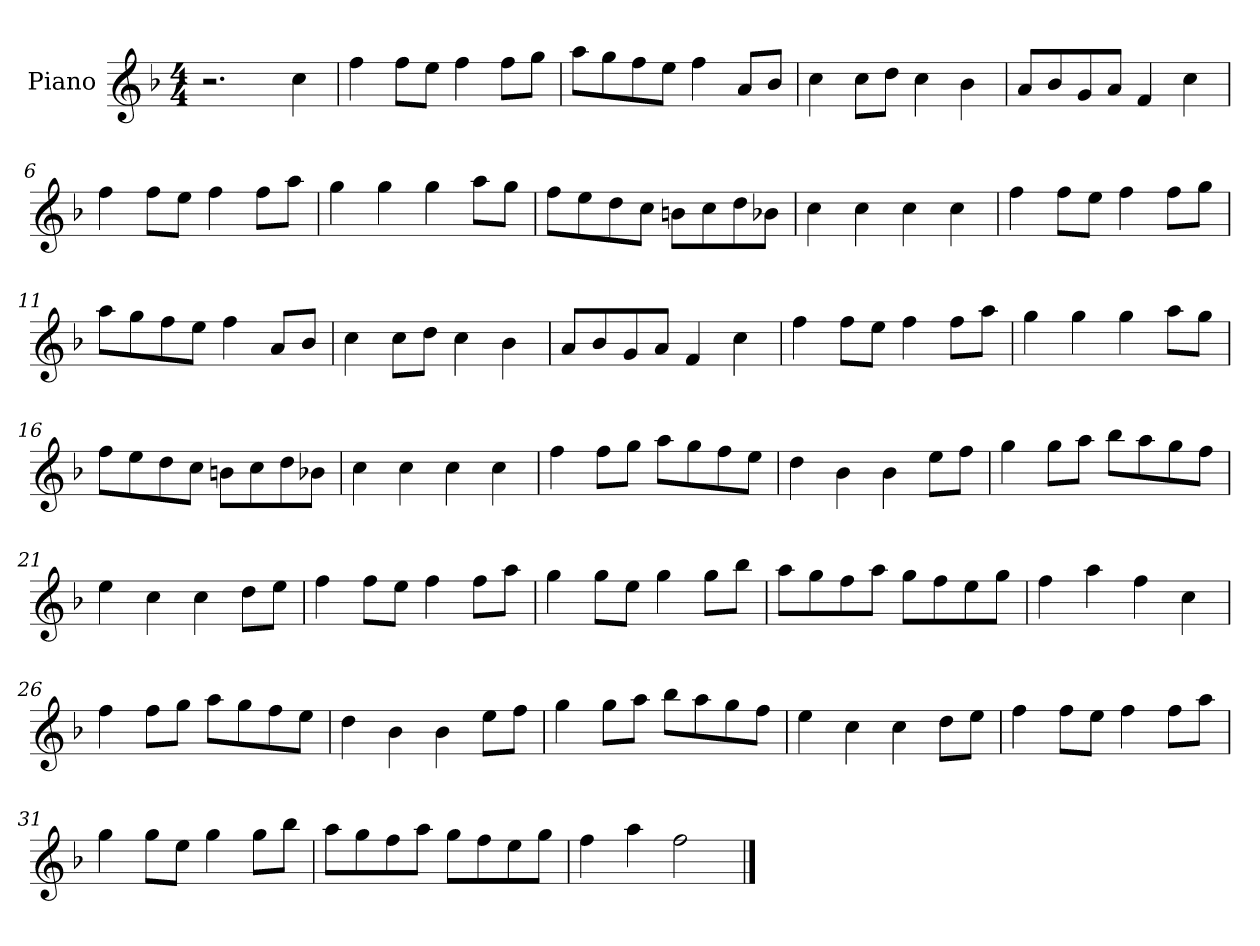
**kern
*part1
*staff1
*I"Piano
*I'Pno
*clefG2
*k[b-]
*M4/4
=1
2.r
4cc\
=2
4ff\
8ff\L
8ee\J
4ff\
8ff\L
8gg\J
=3
8aa\L
8gg\
8ff\
8ee\J
4ff\
8a/L
8b-/J
=4
4cc\
8cc\L
8dd\J
4cc\
4b-\
=5
8a/L
8b-/
8g/
8a/J
4f/
4cc\
=6
4ff\
8ff\L
8ee\J
4ff\
8ff\L
8aa\J
=7
4gg\
4gg\
4gg\
8aa\L
8gg\J
=8
8ff\L
8ee\
8dd\
8cc\J
8bn\L
8cc\
8dd\
8b-X\J
=9
4cc\
4cc\
4cc\
4cc\
=10
4ff\
8ff\L
8ee\J
4ff\
8ff\L
8gg\J
=11
8aa\L
8gg\
8ff\
8ee\J
4ff\
8a/L
8b-/J
=12
4cc\
8cc\L
8dd\J
4cc\
4b-\
=13
8a/L
8b-/
8g/
8a/J
4f/
4cc\
=14
4ff\
8ff\L
8ee\J
4ff\
8ff\L
8aa\J
=15
4gg\
4gg\
4gg\
8aa\L
8gg\J
=16
8ff\L
8ee\
8dd\
8cc\J
8bn\L
8cc\
8dd\
8b-X\J
=17
4cc\
4cc\
4cc\
4cc\
=18
4ff\
8ff\L
8gg\J
8aa\L
8gg\
8ff\
8ee\J
=19
4dd\
4b-\
4b-\
8ee\L
8ff\J
=20
4gg\
8gg\L
8aa\J
8bb-\L
8aa\
8gg\
8ff\J
=21
4ee\
4cc\
4cc\
8dd\L
8ee\J
=22
4ff\
8ff\L
8ee\J
4ff\
8ff\L
8aa\J
=23
4gg\
8gg\L
8ee\J
4gg\
8gg\L
8bb-\J
=24
8aa\L
8gg\
8ff\
8aa\J
8gg\L
8ff\
8ee\
8gg\J
=25
4ff\
4aa\
4ff\
4cc\
=26
4ff\
8ff\L
8gg\J
8aa\L
8gg\
8ff\
8ee\J
=27
4dd\
4b-\
4b-\
8ee\L
8ff\J
=28
4gg\
8gg\L
8aa\J
8bb-\L
8aa\
8gg\
8ff\J
=29
4ee\
4cc\
4cc\
8dd\L
8ee\J
=30
4ff\
8ff\L
8ee\J
4ff\
8ff\L
8aa\J
=31
4gg\
8gg\L
8ee\J
4gg\
8gg\L
8bb-\J
=32
8aa\L
8gg\
8ff\
8aa\J
8gg\L
8ff\
8ee\
8gg\J
=33
4ff\
4aa\
2ff\
==
*-
